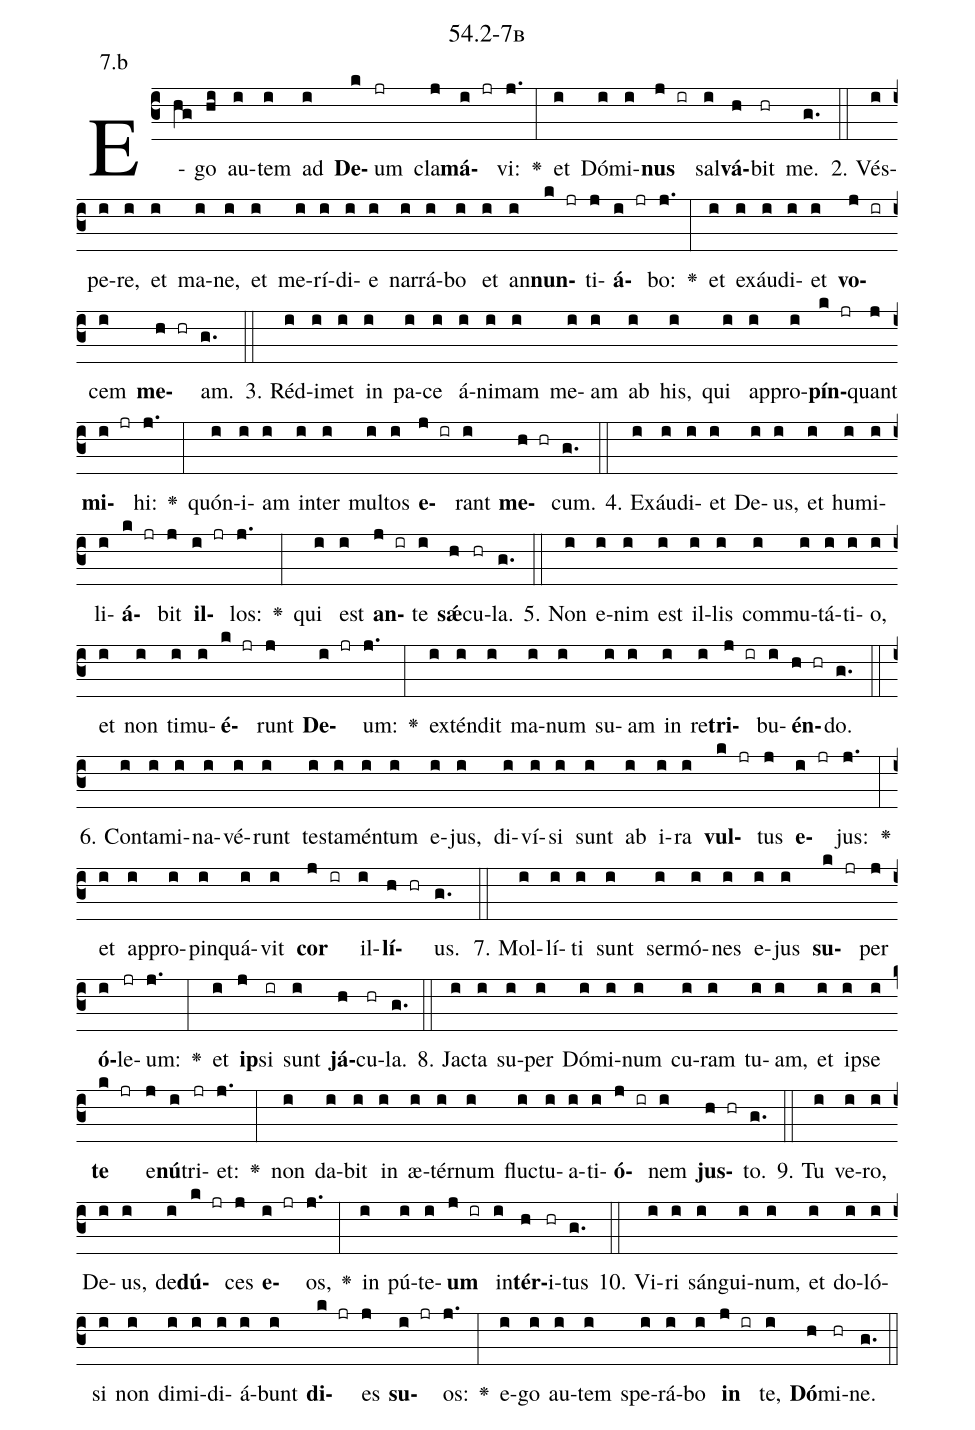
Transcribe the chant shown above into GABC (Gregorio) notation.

name: 54.2-7b;
annotation: 7.b;
%%
(c3)E(hg)go(hi) au(i)tem(i) ad(i) <b>De</b>(k)um(jr) cla(j)<b>má</b>(i jr)vi:(j.) <v>\greheightstar</v>(:) et(i) Dó(i)mi(i)<b>nus</b>(j ir) sal(i)<b>vá</b>(h)bit(hr) me.(g.) (::)
2. Vés(i)pe(i)re,(i) et(i) ma(i)ne,(i) et(i) me(i)rí(i)di(i)e(i) nar(i)rá(i)bo(i) et(i) an(i)<b>nun</b>(k jr)ti(j)<b>á</b>(i jr)bo:(j.) <v>\greheightstar</v>(:) et(i) ex(i)áu(i)di(i)et(i) <b>vo</b>(j ir)cem(i) <b>me</b>(h hr)am.(g.) (::)
3. Réd(i)i(i)met(i) in(i) pa(i)ce(i) á(i)ni(i)mam(i) me(i)am(i) ab(i) his,(i) qui(i) ap(i)pro(i)<b>pín</b>(k jr)quant(j) <b>mi</b>(i jr)hi:(j.) <v>\greheightstar</v>(:) quón(i)i(i)am(i) in(i)ter(i) mul(i)tos(i) <b>e</b>(j ir)rant(i) <b>me</b>(h hr)cum.(g.) (::)
4. Ex(i)áu(i)di(i)et(i) De(i)us,(i) et(i) hu(i)mi(i)li(i)<b>á</b>(k jr)bit(j) <b>il</b>(i jr)los:(j.) <v>\greheightstar</v>(:) qui(i) est(i) <b>an</b>(j ir)te(i) <b>sǽ</b>(h)cu(hr)la.(g.) (::)
5. Non(i) e(i)nim(i) est(i) il(i)lis(i) com(i)mu(i)tá(i)ti(i)o,(i) et(i) non(i) ti(i)mu(i)<b>é</b>(k jr)runt(j) <b>De</b>(i jr)um:(j.) <v>\greheightstar</v>(:) ex(i)tén(i)dit(i) ma(i)num(i) su(i)am(i) in(i) re(i)<b>tri</b>(j ir)bu(i)<b>én</b>(h hr)do.(g.) (::)
6. Con(i)ta(i)mi(i)na(i)vé(i)runt(i) tes(i)ta(i)mén(i)tum(i) e(i)jus,(i) di(i)ví(i)si(i) sunt(i) ab(i) i(i)ra(i) <b>vul</b>(k jr)tus(j) <b>e</b>(i jr)jus:(j.) <v>\greheightstar</v>(:) et(i) ap(i)pro(i)pin(i)quá(i)vit(i) <b>cor</b>(j ir) il(i)<b>lí</b>(h hr)us.(g.) (::)
7. Mol(i)lí(i)ti(i) sunt(i) ser(i)mó(i)nes(i) e(i)jus(i) <b>su</b>(k jr)per(j) <b>ó</b>(i)le(jr)um:(j.) <v>\greheightstar</v>(:) et(i) <b>ip</b>(j)si(ir) sunt(i) <b>já</b>(h)cu(hr)la.(g.) (::)
8. Jac(i)ta(i) su(i)per(i) Dó(i)mi(i)num(i) cu(i)ram(i) tu(i)am,(i) et(i) ip(i)se(i) <b>te</b>(k jr) e(j)<b>nú</b>(i)tri(jr)et:(j.) <v>\greheightstar</v>(:) non(i) da(i)bit(i) in(i) æ(i)tér(i)num(i) fluc(i)tu(i)a(i)ti(i)<b>ó</b>(j ir)nem(i) <b>jus</b>(h hr)to.(g.) (::)
9. Tu(i) ve(i)ro,(i) De(i)us,(i) de(i)<b>dú</b>(k jr)ces(j) <b>e</b>(i jr)os,(j.) <v>\greheightstar</v>(:) in(i) pú(i)te(i)<b>um</b>(j ir) in(i)<b>tér</b>(h)i(hr)tus(g.) (::)
10. Vi(i)ri(i) sán(i)gui(i)num,(i) et(i) do(i)ló(i)si(i) non(i) di(i)mi(i)di(i)á(i)bunt(i) <b>di</b>(k jr)es(j) <b>su</b>(i jr)os:(j.) <v>\greheightstar</v>(:) e(i)go(i) au(i)tem(i) spe(i)rá(i)bo(i) <b>in</b>(j ir) te,(i) <b>Dó</b>(h)mi(hr)ne.(g.) (::)
